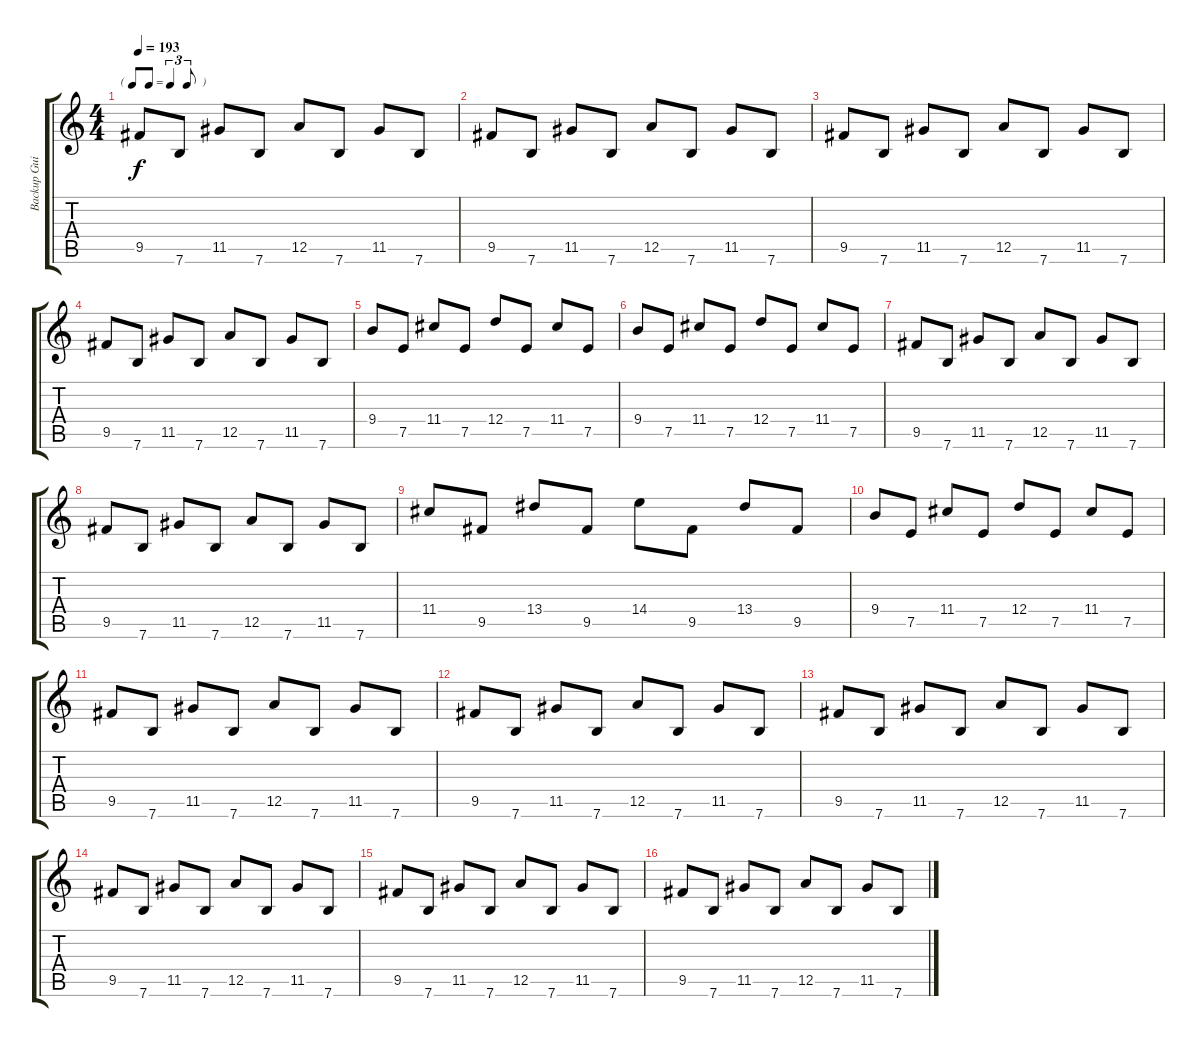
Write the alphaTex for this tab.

\track ("Backup Guitar" "Backup Gui") {instrument distortionguitar}
\staff {score tabs}
\tuning (E4 B3 G3 D3 A2 E2) {hide}
\ts (4 4)
\tf triplet8th
\tempo 193
\clef g2
\ks c
9.5.8{dy f volume 10} 7.6.8 11.5.8 7.6.8 12.5.8 7.6.8 11.5.8 7.6.8 |
9.5.8 7.6.8 11.5.8 7.6.8 12.5.8 7.6.8 11.5.8 7.6.8 |
9.5.8 7.6.8 11.5.8 7.6.8 12.5.8 7.6.8 11.5.8 7.6.8 |
9.5.8 7.6.8 11.5.8 7.6.8 12.5.8 7.6.8 11.5.8 7.6.8 |
9.4.8 7.5.8 11.4.8 7.5.8 12.4.8 7.5.8 11.4.8 7.5.8 |
9.4.8 7.5.8 11.4.8 7.5.8 12.4.8 7.5.8 11.4.8 7.5.8 |
9.5.8 7.6.8 11.5.8 7.6.8 12.5.8 7.6.8 11.5.8 7.6.8 |
9.5.8 7.6.8 11.5.8 7.6.8 12.5.8 7.6.8 11.5.8 7.6.8 |
11.4.8 9.5.8 13.4.8 9.5.8 14.4.8 9.5.8 13.4.8 9.5.8 |
9.4.8 7.5.8 11.4.8 7.5.8 12.4.8 7.5.8 11.4.8 7.5.8 |
9.5.8 7.6.8 11.5.8 7.6.8 12.5.8 7.6.8 11.5.8 7.6.8 |
9.5.8 7.6.8 11.5.8 7.6.8 12.5.8 7.6.8 11.5.8 7.6.8 |
9.5.8 7.6.8 11.5.8 7.6.8 12.5.8 7.6.8 11.5.8 7.6.8 |
9.5.8 7.6.8 11.5.8 7.6.8 12.5.8 7.6.8 11.5.8 7.6.8 |
9.5.8 7.6.8 11.5.8 7.6.8 12.5.8 7.6.8 11.5.8 7.6.8 |
9.5.8 7.6.8 11.5.8 7.6.8 12.5.8 7.6.8 11.5.8 7.6.8
